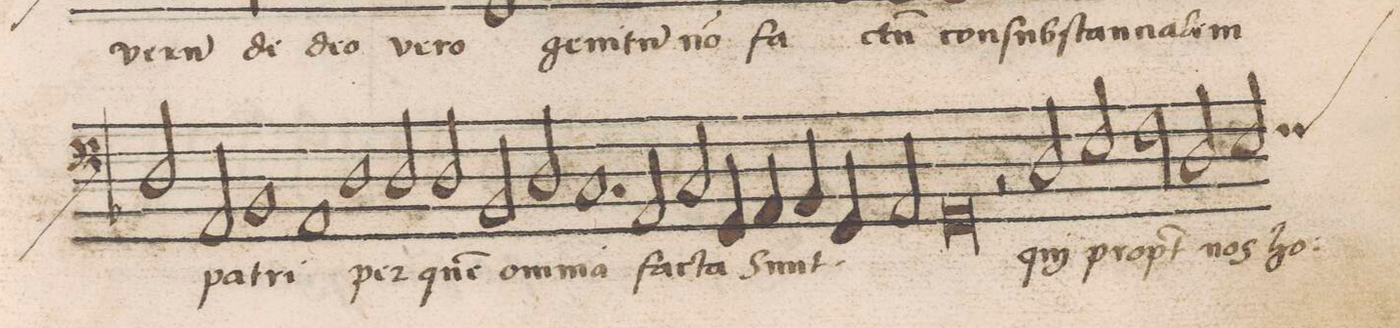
**kern	**text
*I"BASSVS	*
*clefF4	*
*k[b-]	*
*met(C|)	*
*M2/1	*
2D/	.
2AA/	pa-
=51-	=51-
1BB-/	-tri
1AA/	.
=52-	=52-
1D\	per
2D/	.
2D/	que(m)
=53-	=53-
2BB-/	om-
2D/	-ni-
1.C/	-a
=54-	=54-
2AA/	fac-
2C/	-ta
4GG/	.
4AA/	Sunt
=55-	=55-
4BB-/	.
4GG/	.
2AA/	.
0GG/	.
=56-	=56-
2r	.
2D/	qui
=57-	=57-
2E/	prop-
2F\	-t(er)
2D/	nos
*custos:F	*
2E/	ho-
=58-	=58-
*-	*-
